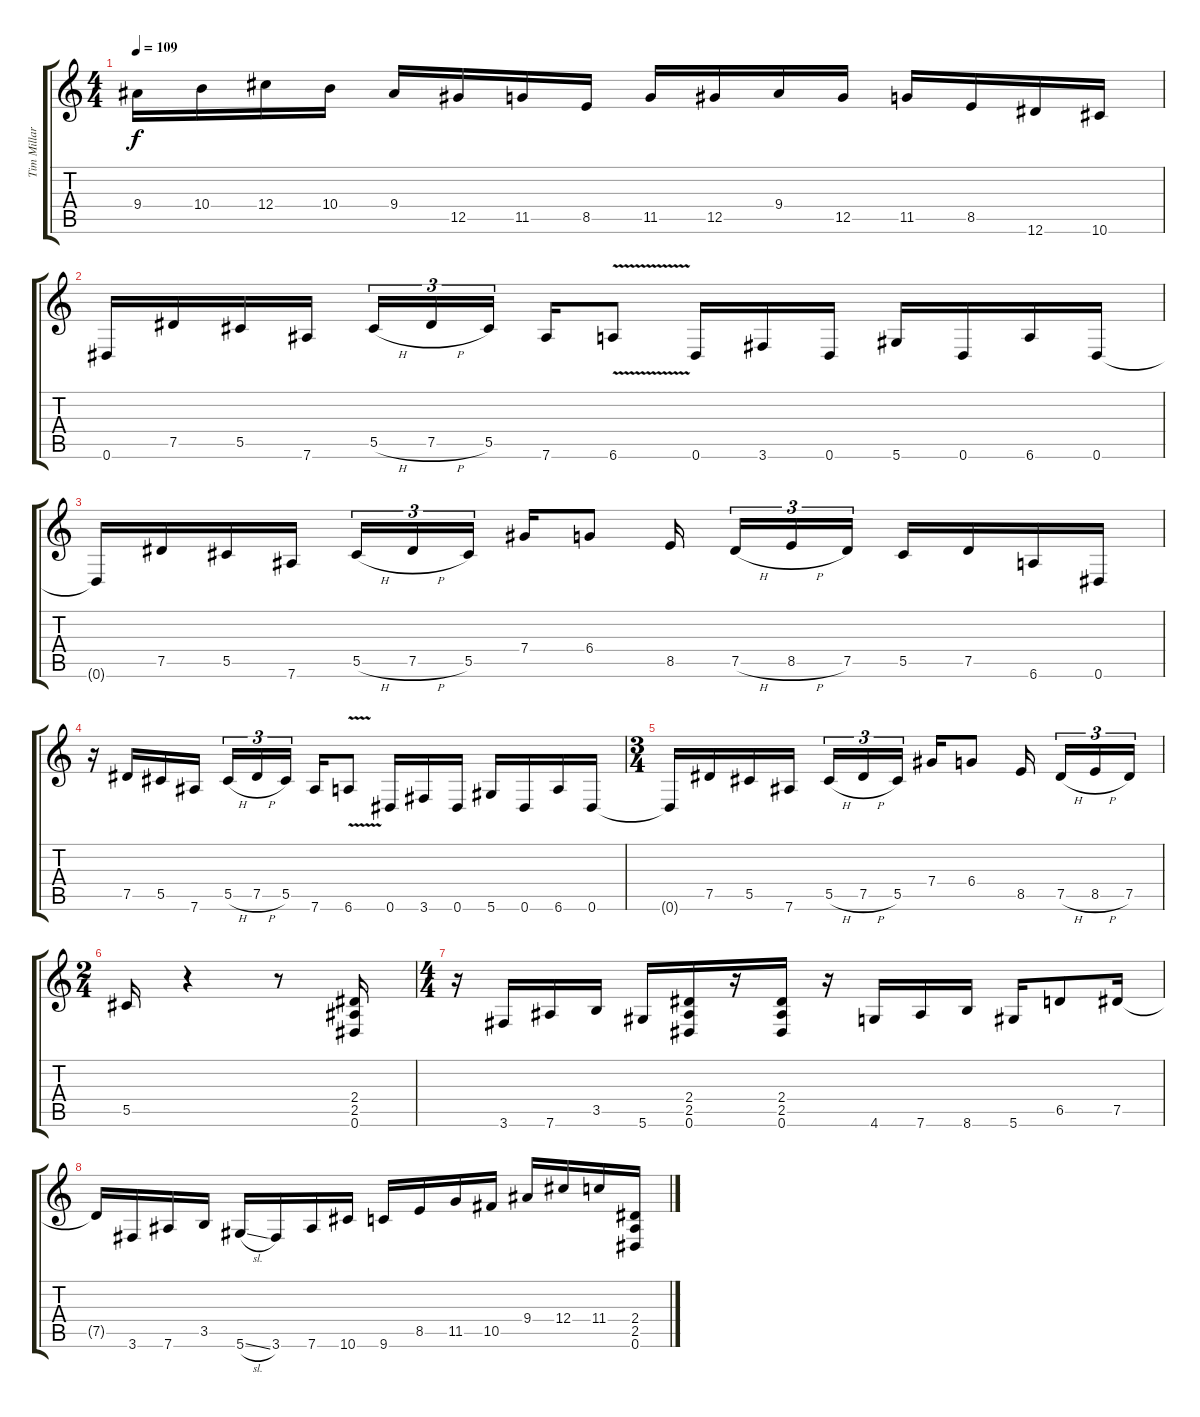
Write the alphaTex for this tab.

\track ("Tim Millar" "Tim Millar") {instrument distortionguitar}
\staff {score tabs}
\tuning (Eb4 Bb3 Gb3 Db3 Ab2 Eb2) {hide}
\ts (4 4)
\tempo 109
\clef g2
\ks c
9.4.16{dy f} 10.4.16 12.4.16 10.4.16 9.4.16 12.5.16 11.5.16 8.5.16 11.5.16 12.5.16 9.4.16 12.5.16 11.5.16 8.5.16 12.6.16 10.6.16 |
0.6.16 7.5.16 5.5.16 7.6.16 5.5{h}.16{tu (3 2)} 7.5{h}.16{tu (3 2)} 5.5.16{tu (3 2)} 7.6.16 6.6{v}.8 0.6.16 3.6.16 0.6.16 5.6.16 0.6.16 6.6.16 0.6.16 |
0.6{t}.16 7.5.16 5.5.16 7.6.16 5.5{h}.16{tu (3 2)} 7.5{h}.16{tu (3 2)} 5.5.16{tu (3 2)} 7.4.16 6.4.8 8.5.16 7.5{h}.16{tu (3 2)} 8.5{h}.16{tu (3 2)} 7.5.16{tu (3 2)} 5.5.16 7.5.16 6.6.16 0.6.16 |
r.16 7.5.16 5.5.16 7.6.16 5.5{h}.16{tu (3 2)} 7.5{h}.16{tu (3 2)} 5.5.16{tu (3 2)} 7.6.16 6.6{v}.8 0.6.16 3.6.16 0.6.16 5.6.16 0.6.16 6.6.16 0.6.16 |
\ts (3 4)
0.6{t}.16 7.5.16 5.5.16 7.6.16 5.5{h}.16{tu (3 2)} 7.5{h}.16{tu (3 2)} 5.5.16{tu (3 2)} 7.4.16 6.4.8 8.5.16 7.5{h}.16{tu (3 2)} 8.5{h}.16{tu (3 2)} 7.5.16{tu (3 2)} |
\ts (2 4)
5.5.16 r.4 r.8 (2.4 2.5 0.6).16 |
\ts (4 4)
r.16 3.6.16 7.6.16 3.5.16 5.6.16 (2.4 2.5 0.6).16 r.16 (2.4 2.5 0.6).16 r.16 4.6.16 7.6.16 8.6.16 5.6.16 6.5.8 7.5.16 |
7.5{t}.16 3.6.16 7.6.16 3.5.16 5.6{sl}.16 3.6.16 7.6.16 10.6.16 9.6.16 8.5.16 11.5.16 10.5.16 9.4.16 12.4.16 11.4.16 (2.4 2.5 0.6).16
